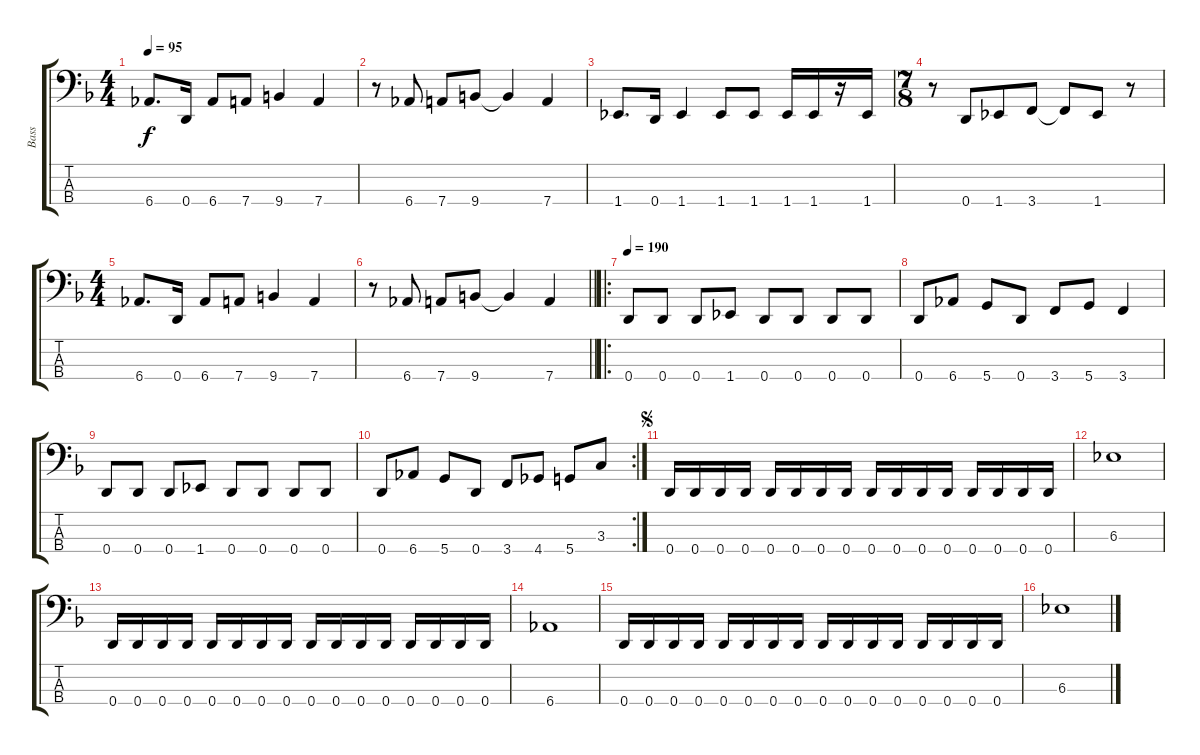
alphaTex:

\track ("Bass" "Bass") {instrument electricbasspick}
\staff {score tabs}
\tuning (G2 D2 A1 D1) {hide}
\ts (4 4)
\tempo 95
\clef f4
\ks f
6.4.8{d dy f} 0.4.16 6.4.8 7.4.8 9.4.4 7.4.4 |
r.8 6.4.8 7.4.8 9.4.8 9.4{t}.4 7.4.4 |
1.4.8{d} 0.4.16 1.4.4 1.4.8 1.4.8 1.4.16 1.4.16 r.16 1.4.16 |
\ts (7 8)
r.8 0.4.8 1.4.8 3.4.8 3.4{t}.8 1.4.8 r.8 |
\ts (4 4)
6.4.8{d} 0.4.16 6.4.8 7.4.8 9.4.4 7.4.4 |
\barLineRight lightlight
r.8 6.4.8 7.4.8 9.4.8 9.4{t}.4 7.4.4 |
\ro
\tempo 190
0.4.8 0.4.8 0.4.8 1.4.8 0.4.8 0.4.8 0.4.8 0.4.8 |
0.4.8 6.4.8 5.4.8 0.4.8 3.4.8 5.4.8 3.4.4 |
0.4.8 0.4.8 0.4.8 1.4.8 0.4.8 0.4.8 0.4.8 0.4.8 |
\rc 2
0.4.8 6.4.8 5.4.8 0.4.8 3.4.8 4.4.8 5.4.8 3.3.8 |
\jump segno
0.4.16 0.4.16 0.4.16 0.4.16 0.4.16 0.4.16 0.4.16 0.4.16 0.4.16 0.4.16 0.4.16 0.4.16 0.4.16 0.4.16 0.4.16 0.4.16 |
6.3.1 |
0.4.16 0.4.16 0.4.16 0.4.16 0.4.16 0.4.16 0.4.16 0.4.16 0.4.16 0.4.16 0.4.16 0.4.16 0.4.16 0.4.16 0.4.16 0.4.16 |
6.4.1 |
0.4.16 0.4.16 0.4.16 0.4.16 0.4.16 0.4.16 0.4.16 0.4.16 0.4.16 0.4.16 0.4.16 0.4.16 0.4.16 0.4.16 0.4.16 0.4.16 |
6.3.1
